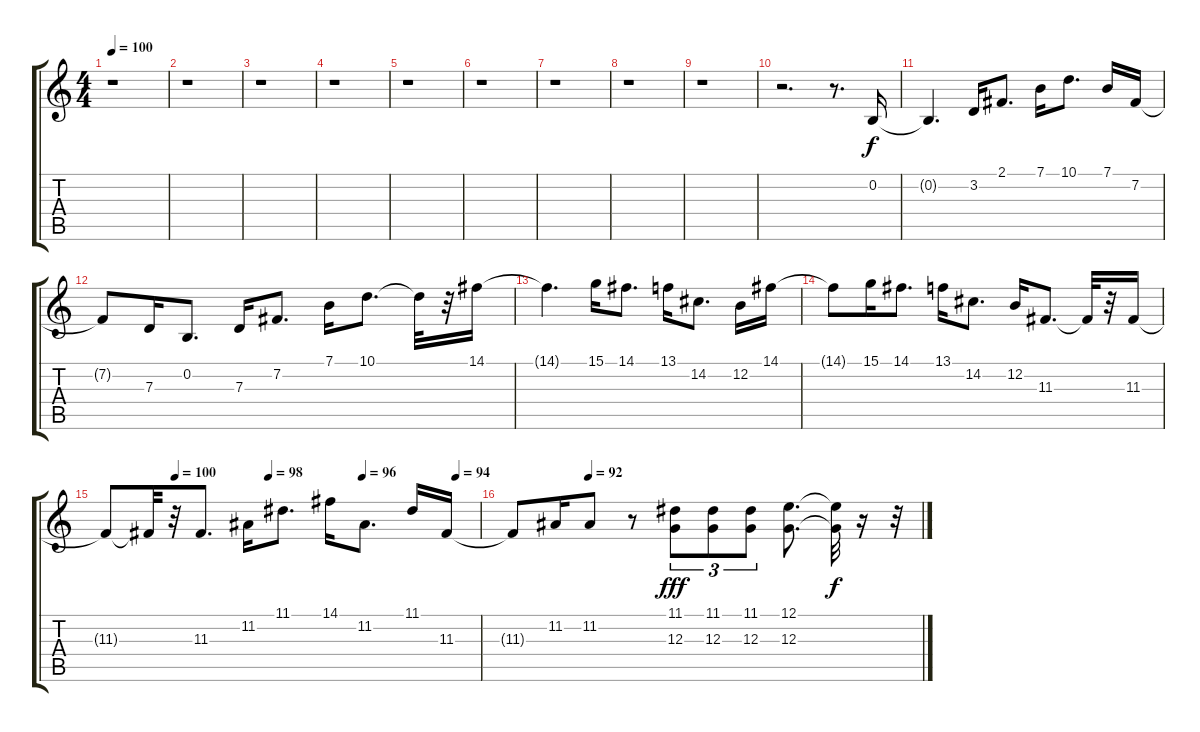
\track "" {instrument trumpet}
\staff {score tabs}
\tuning (E4 B3 G3 D3 A2 E2) {hide}
\ts (4 4)
\tempo 100
\clef g2
\ks c
r.1{dy f} |
r.1 |
r.1 |
r.1 |
r.1 |
r.1 |
r.1 |
r.1 |
r.1 |
r.2{d} r.8{d} 0.2.16 |
0.2{t}.4{d} 3.2.16 2.1.8{d} 7.1.16 10.1.8{d} 7.1.16 7.2.16 |
7.2{t}.8 7.3.16 0.2.8{d} 7.3.16 7.2.8{d} 7.1.16 10.1.8{d} 10.1{t}.32 r.32 14.1.16 |
14.1{t}.4{d} 15.1.16 14.1.8{d} 13.1.16 14.2.8{d} 12.2.16 14.1.16 |
14.1{t}.8 15.1.16 14.1.8{d} 13.1.16 14.2.8{d} 12.2.16 11.3.8{d} 11.3{t}.32 r.32 11.3.16 |
\tempo (100 0.1875)
\tempo (98 0.4375)
\tempo (96 0.6875)
\tempo (94 0.9375)
11.3{t}.8 11.3{t}.32 r.32 11.3.8{d} 11.2.16 11.1.8{d} 14.1.16 11.2.8{d} 11.1.16 11.3.16 |
\tempo (92 0.1875)
11.3{t}.8 11.2.16 11.2.8 r.8 (11.1 12.3).8{tu (3 2) dy fff} (11.1 12.3).8{tu (3 2)} (11.1 12.3).8{tu (3 2)} (12.1 12.3).8{d} (12.1{t} 12.3{t}).32{dy f} r.16 r.32
